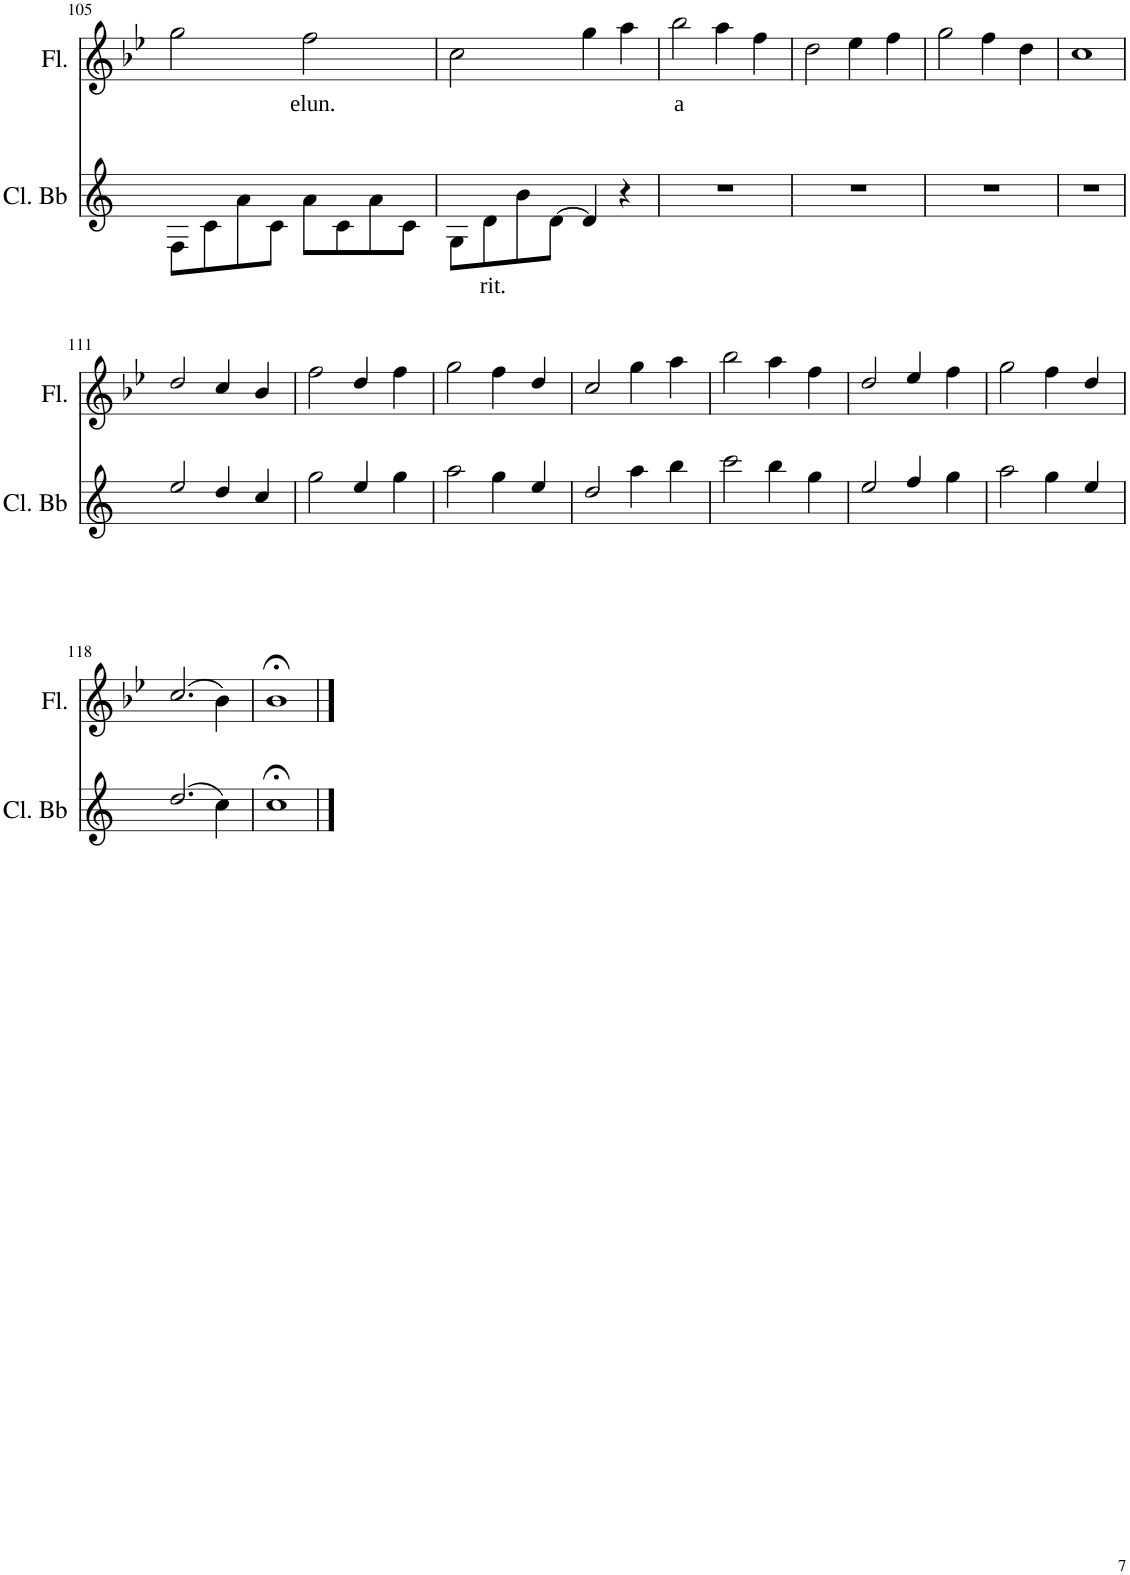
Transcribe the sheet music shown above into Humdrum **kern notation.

**kern	**text	**kern	**text
*part2	*part2	*part1	*part1
*staff2	*staff2	*staff1	*staff1
*I"Clarineta Bb	*	*I"Flauta	*
*I'Cl. Bb	*	*I'Fl.	*
!!LO:PB:g=z
*clefG2	*	*clefG2	*
*Trd1c2	*	*	*
*k[]	*	*k[b-e-]	*
*M4/4	*	*M4/4	*
=105	=105	=105	=105
8F\L	.	2gg\	.
8c\	.	.	.
8a\	.	.	.
8c\J	.	.	.
!	!	!	!LO:LY:b
8a\L	.	2ff\	elun.
8c\	.	.	.
8a\	.	.	.
8c\J	.	.	.
=106	=106	=106	=106
8G\L	.	2cc\	.
!	!LO:LY:b	!	!
8d\	rit.	.	.
8b\	.	.	.
[8d\J	.	.	.
4d/]	.	4gg\	.
4r	.	4aa\	.
=107	=107	=107	=107
!	!	!	!LO:LY:b
1r	.	2bb-\	a
.	.	4aa\	.
.	.	4ff\	.
=108	=108	=108	=108
1r	.	2dd\	.
.	.	4ee-\	.
.	.	4ff\	.
=109	=109	=109	=109
1r	.	2gg\	.
.	.	4ff\	.
.	.	4dd\	.
=110	=110	=110	=110
1r	.	1cc	.
!!LO:LB:g=z
=111	=111	=111	=111
2ee/	.	2dd/	.
4dd/	.	4cc/	.
4cc/	.	4b-/	.
=112	=112	=112	=112
2gg\	.	2ff\	.
4ee/	.	4dd/	.
4gg\	.	4ff\	.
=113	=113	=113	=113
2aa\	.	2gg\	.
4gg\	.	4ff\	.
4ee/	.	4dd/	.
=114	=114	=114	=114
2dd/	.	2cc/	.
4aa\	.	4gg\	.
4bb\	.	4aa\	.
=115	=115	=115	=115
2ccc\	.	2bb-\	.
4bb\	.	4aa\	.
4gg\	.	4ff\	.
=116	=116	=116	=116
2ee/	.	2dd/	.
4ff/	.	4ee-/	.
4gg\	.	4ff\	.
=117	=117	=117	=117
2aa\	.	2gg\	.
4gg\	.	4ff\	.
4ee/	.	4dd/	.
!!LO:LB:g=z
=118	=118	=118	=118
(2.dd/	.	(2.cc/	.
4cc\)	.	4b-\)	.
=119	=119	=119	=119
1cc;<	.	1b-;<	.
==	==	==	==
*-	*-	*-	*-
